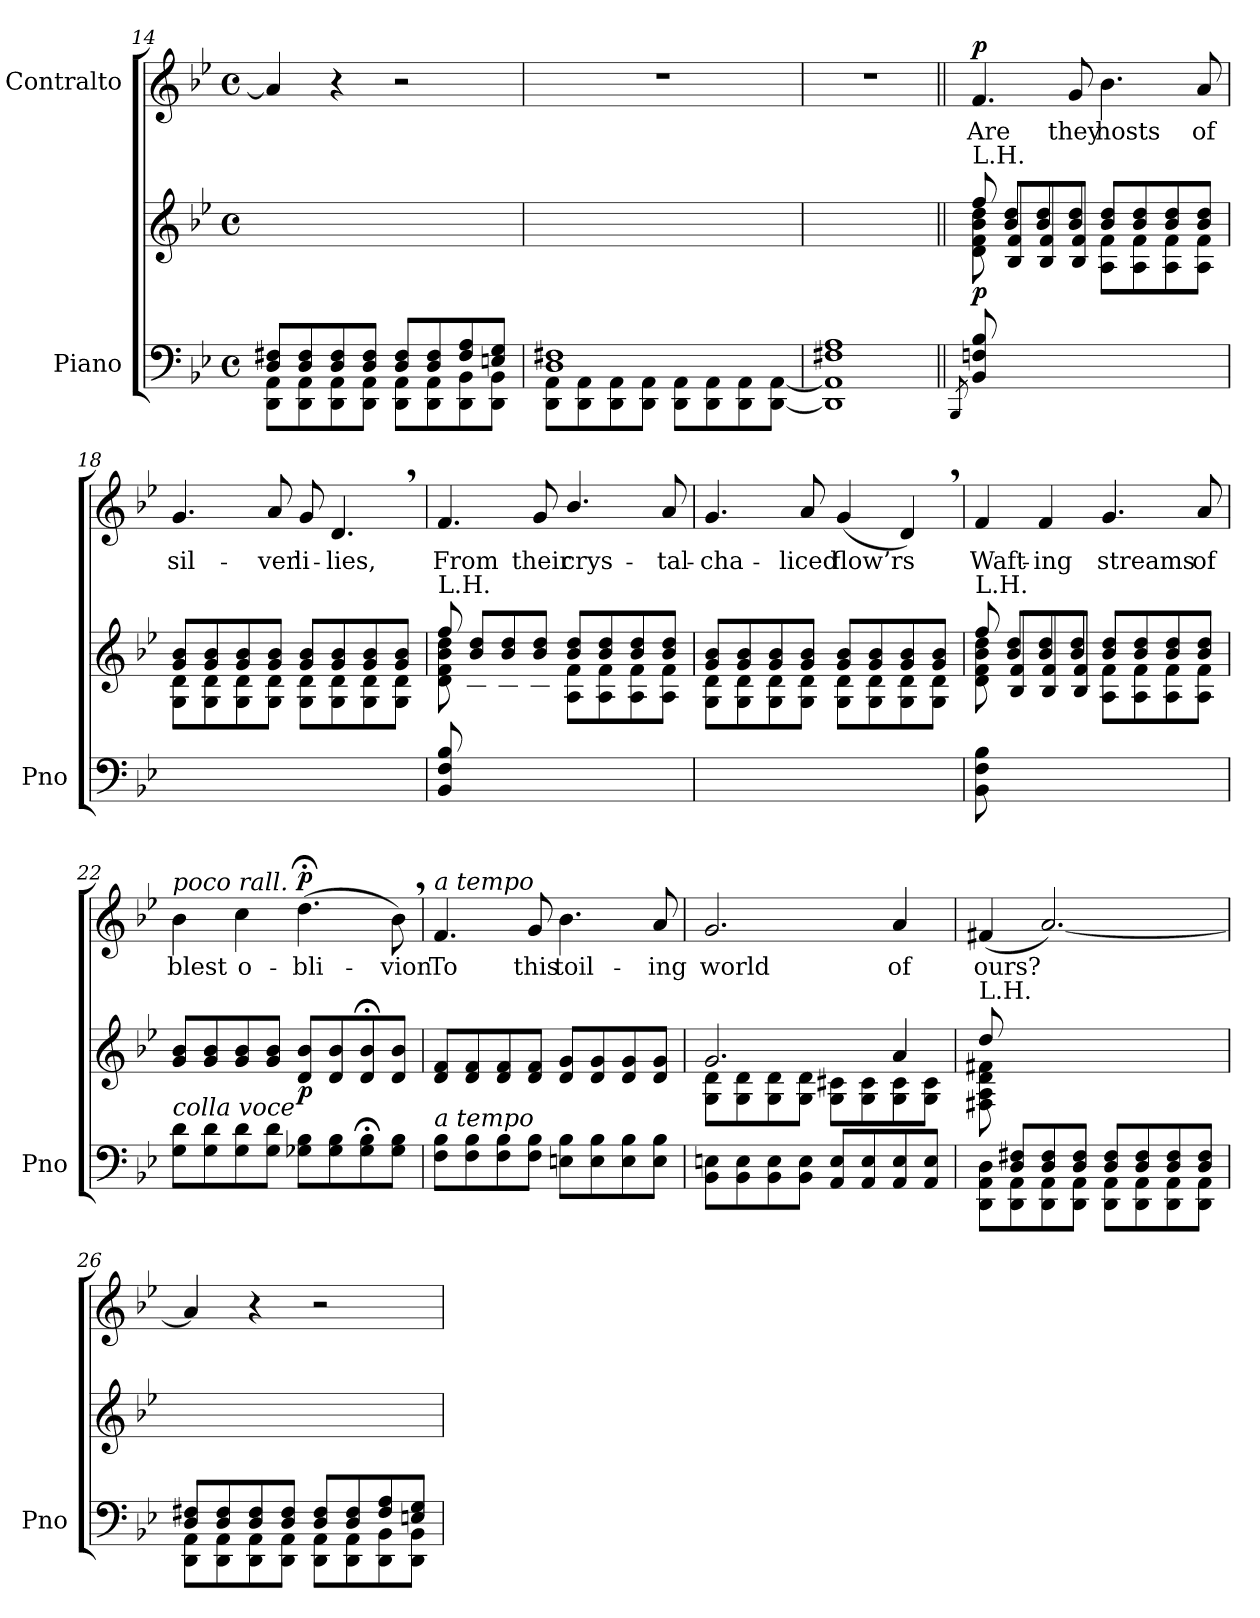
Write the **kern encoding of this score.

**kern	**kern	**dynam	**kern	**text	**dynam
*part2	*part2	*part2	*part1	*part1	*part1
*staff3	*staff2	*staff2/3	*staff1	*staff1	*staff1
*I"Piano	*	*	*I"Contralto	*	*
*I'Pno	*	*	*	*	*
*clefF4	*clefG2	*	*clefG2	*	*
*k[b-e-]	*k[b-e-]	*	*k[b-e-]	*	*
*M4/4	*M4/4	*	*M4/4	*	*
*met(c)	*met(c)	*	*met(c)	*	*
=14	=14	=14	=14	=14	=14
*^	*	*	*	*	*
8D/ 8F#X/L	8DD\ 8AA\L	1ryy	.	4a/]	.	.
8D/ 8F#/	8DD\ 8AA\	.	.	.	.	.
8D/ 8F#/	8DD\ 8AA\	.	.	4r	.	.
8D/ 8F#/J	8DD\ 8AA\J	.	.	.	.	.
8D/ 8F#/L	8DD\ 8AA\L	.	.	2r	.	.
8D/ 8F#/	8DD\ 8AA\	.	.	.	.	.
8F#/ 8A/	8DD\ 8BB-\	.	.	.	.	.
8En/ 8G/J	8DD\ 8BB-\J	.	.	.	.	.
=15	=15	=15	=15	=15	=15	=15
1D 1F#X	8DD\ 8AA\L	1ryy	.	1r	.	.
.	8DD\ 8AA\	.	.	.	.	.
.	8DD\ 8AA\	.	.	.	.	.
.	8DD\ 8AA\J	.	.	.	.	.
.	8DD\ 8AA\L	.	.	.	.	.
.	8DD\ 8AA\	.	.	.	.	.
.	8DD\ 8AA\	.	.	.	.	.
.	[8DD\ [<8AA\J	.	.	.	.	.
=16	=16	=16	=16	=16	=16	=16
1F#X 1A	1DD] 1AA]	1ryy	.	1r	.	.
*v	*v	*	*	*	*	*
=17||	=17||	=17||	=17||	=17||	=17||
8qBBB-/	.	.	.	.	.
*	*^	*	*	*	*
*	*	*^	*	*	*	*
!	!LO:TX:a:t=L.H.	!	!	!	!	!	!
!	!	!	!	!LO:DY:b	!	!	!LO:DY:a
8BB-/ 8Fn/ 8B-/	8d\ 8f\ 8b-\ 8dd\	8ff/	8ryy	p	4.f/	Are	p
2..ryy	8b-/ 8dd/L	8ryy	8B-/ 8f/L	.	.	.	.
.	8b-/ 8dd/	4ryy	8B-/ 8f/	.	.	.	.
.	8b-/ 8dd/J	.	8B-/ 8f/J	.	8g/	they	.
.	8b-/ 8dd/L	2ryy	8A\ 8f\L	.	4.b-\	hosts	.
.	8b-/ 8dd/	.	8A\ 8f\	.	.	.	.
.	8b-/ 8dd/	.	8A\ 8f\	.	.	.	.
.	8b-/ 8dd/J	.	8A\ 8f\J	.	8a/	of	.
*	*	*v	*v	*	*	*	*
=18	=18	=18	=18	=18	=18	=18
1ryy	8g/ 8b-/L	8G\ 8d\L	.	4.g/	sil-	.
.	8g/ 8b-/	8G\ 8d\	.	.	.	.
.	8g/ 8b-/	8G\ 8d\	.	.	.	.
.	8g/ 8b-/J	8G\ 8d\J	.	8a/	-ver	.
.	8g/ 8b-/L	8G\ 8d\L	.	8g/	li-	.
.	8g/ 8b-/	8G\ 8d\	.	4.d,/	-lies,	.
.	8g/ 8b-/	8G\ 8d\	.	.	.	.
.	8g/ 8b-/J	8G\ 8d\J	.	.	.	.
=19	=19	=19	=19	=19	=19	=19
*	*	*^	*	*	*	*
!	!LO:TX:a:t=L.H.	!	!	!	!	!	!
8BB-/ 8F/ 8B-/L	8d\ 8f\ 8b-\ 8dd\	8ff/	8ryy	.	4.f/	From	.
2..ryy	8b-/ 8dd/L	8ryy	8B-\ 8f\	.	.	.	.
.	8b-/ 8dd/	4ryy	8B-\ 8f\	.	.	.	.
.	8b-/ 8dd/J	.	8B-\ 8f\J	.	8g/	their	.
.	8b-/ 8dd/L	2ryy	8A\ 8f\L	.	4.b-/	crys-	.
.	8b-/ 8dd/	.	8A\ 8f\	.	.	.	.
.	8b-/ 8dd/	.	8A\ 8f\	.	.	.	.
.	8b-/ 8dd/J	.	8A\ 8f\J	.	8a/	-tal-	.
*	*	*v	*v	*	*	*	*
=20	=20	=20	=20	=20	=20	=20
1ryy	8g/ 8b-/L	8G\ 8d\L	.	4.g/	-cha-	.
.	8g/ 8b-/	8G\ 8d\	.	.	.	.
.	8g/ 8b-/	8G\ 8d\	.	.	.	.
.	8g/ 8b-/J	8G\ 8d\J	.	8a/	-liced	.
.	8g/ 8b-/L	8G\ 8d\L	.	(4g/	flow’rs	.
.	8g/ 8b-/	8G\ 8d\	.	.	.	.
.	8g/ 8b-/	8G\ 8d\	.	4d,/)	.	.
.	8g/ 8b-/J	8G\ 8d\J	.	.	.	.
=21	=21	=21	=21	=21	=21	=21
*	*	*^	*	*	*	*
!	!LO:TX:a:t=L.H.	!	!	!	!	!	!
8BB-\ 8F\ 8B-\	8d\ 8f\ 8b-\ 8dd\	8ff/	8ryy	.	4f/	Waft-	.
2..ryy	8b-/ 8dd/L	8ryy	8B-/ 8f/L	.	.	.	.
.	8b-/ 8dd/	4ryy	8B-/ 8f/	.	4f/	-ing	.
.	8b-/ 8dd/J	.	8B-/ 8f/J	.	.	.	.
.	8b-/ 8dd/L	2ryy	8A\ 8f\L	.	4.g/	streams	.
.	8b-/ 8dd/	.	8A\ 8f\	.	.	.	.
.	8b-/ 8dd/	.	8A\ 8f\	.	.	.	.
.	8b-/ 8dd/J	.	8A\ 8f\J	.	8a/	of	.
=22	=22	=22	=22	=22	=22	=22	=22
!	!	!	!	!	!LO:TX:i:t=poco rall.	!	!
!LO:TX:i:t=colla voce	!	!	!	!	!	!	!
*	*v	*v	*v	*	*	*	*
8G\ 8d\L	8g/ 8b-/L	.	4b-\	blest	.
8G\ 8d\	8g/ 8b-/	.	.	.	.
8G\ 8d\	8g/ 8b-/	.	4cc\	o-	.
8G\ 8d\J	8g/ 8b-/J	.	.	.	.
!	!	!LO:DY:b	!	!	!LO:DY:a
8G-X\ 8B-\L	8d/ 8b-/L	p	(4.dd;<\	-bli-	p
8G-\ 8B-\	8d/ 8b-/	.	.	.	.
8G-\; 8B-\;	8d/;< 8b-/;<	.	.	.	.
8G-\ 8B-\J	8d/ 8b-/J	.	8b-,\)	-vion	.
=23	=23	=23	=23	=23	=23
!	!	!	!LO:TX:i:t=a tempo	!	!
!LO:TX:i:t=a tempo	!	!	!	!	!
8F\ 8B-\L	8d/ 8f/L	.	4.f/	To	.
8F\ 8B-\	8d/ 8f/	.	.	.	.
8F\ 8B-\	8d/ 8f/	.	.	.	.
8F\ 8B-\J	8d/ 8f/J	.	8g/	this	.
8En\ 8B-\L	8d/ 8g/L	.	4.b-\	toil-	.
8E\ 8B-\	8d/ 8g/	.	.	.	.
8E\ 8B-\	8d/ 8g/	.	.	.	.
8E\ 8B-\J	8d/ 8g/J	.	8a/	-ing	.
=24	=24	=24	=24	=24	=24
*	*^	*	*	*	*
8BB-\ 8En\L	2.g/	8G\ 8d\L	.	2.g/	world	.
8BB-\ 8E\	.	8G\ 8d\	.	.	.	.
8BB-\ 8E\	.	8G\ 8d\	.	.	.	.
8BB-\ 8E\J	.	8G\ 8d\J	.	.	.	.
8AA/ 8E/L	.	8G\ 8c#X\L	.	.	.	.
8AA/ 8E/	.	8G\ 8c#\	.	.	.	.
8AA/ 8E/	4a/	8G\ 8c#\	.	4a/	of	.
8AA/ 8E/J	.	8G\ 8c#\J	.	.	.	.
=25	=25	=25	=25	=25	=25	=25
*^	*	*	*	*	*	*
!	!	!LO:TX:a:t=L.H.	!	!	!	!	!
8ryy	8DD\ 8AA\ 8D\L	8F#X\ 8A\ 8d\ 8f#X\	8dd/	.	(4f#X/	ours?	.
8D/ 8F#X/L	8DD\ 8AA\	2..ryy	8ryy	.	.	.	.
8D/ 8F#/	8DD\ 8AA\	.	4ryy	.	[2.a/)	.	.
8D/ 8F#/J	8DD\ 8AA\J	.	.	.	.	.	.
8D/ 8F#/L	8DD\ 8AA\L	.	2ryy	.	.	.	.
8D/ 8F#/	8DD\ 8AA\	.	.	.	.	.	.
8D/ 8F#/	8DD\ 8AA\	.	.	.	.	.	.
8D/ 8F#/J	8DD\ 8AA\J	.	.	.	.	.	.
*	*	*v	*v	*	*	*	*
=26	=26	=26	=26	=26	=26	=26
8D/ 8F#X/L	8DD\ 8AA\L	1ryy	.	4a/]	.	.
8D/ 8F#/	8DD\ 8AA\	.	.	.	.	.
8D/ 8F#/	8DD\ 8AA\	.	.	4r	.	.
8D/ 8F#/J	8DD\ 8AA\J	.	.	.	.	.
8D/ 8F#/L	8DD\ 8AA\L	.	.	2r	.	.
8D/ 8F#/	8DD\ 8AA\	.	.	.	.	.
8F#/ 8A/	8DD\ 8BB-\	.	.	.	.	.
8En/ 8G/J	8DD\ 8BB-\J	.	.	.	.	.
*v	*v	*	*	*	*	*
=	=	=	=	=	=
*-	*-	*-	*-	*-	*-
